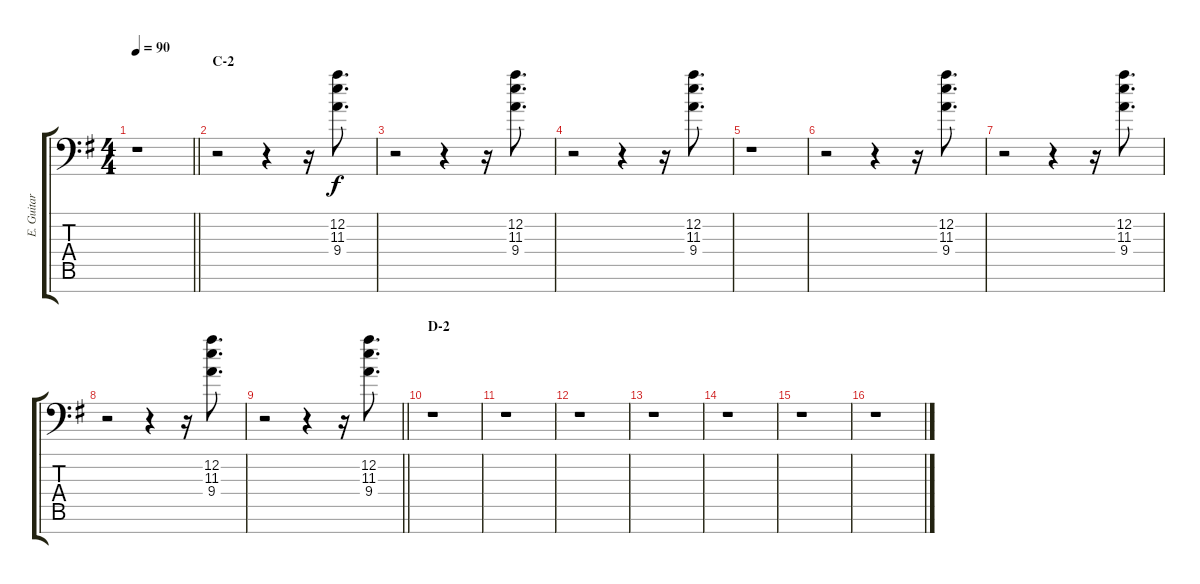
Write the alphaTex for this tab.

\track ("E. Guitar IV" "E. Guitar ") {instrument overdrivenguitar}
\staff {score tabs}
\tuning (D4 A3 F3 C3 G2 D2 A1) {hide}
\ts (4 4)
\tempo 90
\clef f4
\barLineRight lightlight
\ks g
r.1{dy f} |
\section ("" "C-2")
r.2 r.4 r.16 (12.2 11.3 9.4).8{d} |
r.2 r.4 r.16 (12.2 11.3 9.4).8{d} |
r.2 r.4 r.16 (12.2 11.3 9.4).8{d} |
r.1 |
r.2 r.4 r.16 (12.2 11.3 9.4).8{d} |
r.2 r.4 r.16 (12.2 11.3 9.4).8{d} |
r.2 r.4 r.16 (12.2 11.3 9.4).8{d} |
\barLineRight lightlight
r.2 r.4 r.16 (12.2 11.3 9.4).8{d} |
\section ("" "D-2")
r.1 |
r.1 |
r.1 |
r.1 |
r.1 |
r.1 |
r.1
